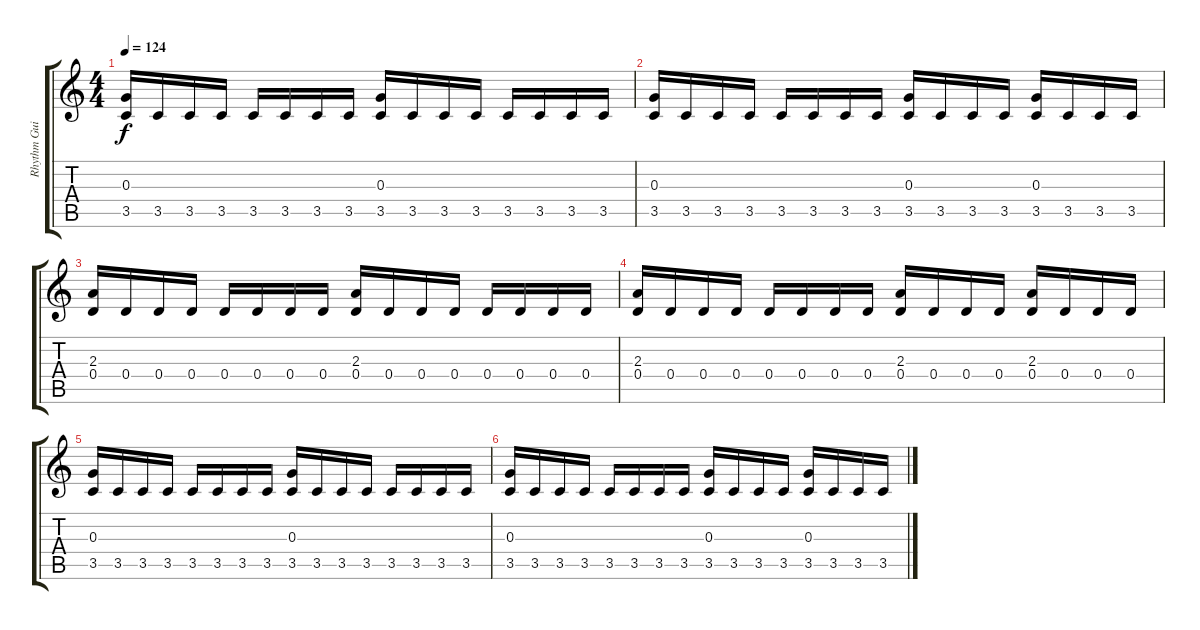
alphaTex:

\track ("Rhythm Guitar" "Rhythm Gui") {instrument distortionguitar}
\staff {score tabs}
\tuning (E4 B3 G3 D3 A2 E2) {hide}
\ts (4 4)
\tempo 124
\clef g2
\ks c
(0.3 3.5).16{dy f} 3.5.16 3.5.16 3.5.16 3.5.16 3.5.16 3.5.16 3.5.16 (0.3 3.5).16 3.5.16 3.5.16 3.5.16 3.5.16 3.5.16 3.5.16 3.5.16 |
(0.3 3.5).16 3.5.16 3.5.16 3.5.16 3.5.16 3.5.16 3.5.16 3.5.16 (0.3 3.5).16 3.5.16 3.5.16 3.5.16 (0.3 3.5).16 3.5.16 3.5.16 3.5.16 |
(2.3 0.4).16 0.4.16 0.4.16 0.4.16 0.4.16 0.4.16 0.4.16 0.4.16 (2.3 0.4).16 0.4.16 0.4.16 0.4.16 0.4.16 0.4.16 0.4.16 0.4.16 |
(2.3 0.4).16 0.4.16 0.4.16 0.4.16 0.4.16 0.4.16 0.4.16 0.4.16 (2.3 0.4).16 0.4.16 0.4.16 0.4.16 (2.3 0.4).16 0.4.16 0.4.16 0.4.16 |
(0.3 3.5).16 3.5.16 3.5.16 3.5.16 3.5.16 3.5.16 3.5.16 3.5.16 (0.3 3.5).16 3.5.16 3.5.16 3.5.16 3.5.16 3.5.16 3.5.16 3.5.16 |
(0.3 3.5).16 3.5.16 3.5.16 3.5.16 3.5.16 3.5.16 3.5.16 3.5.16 (0.3 3.5).16 3.5.16 3.5.16 3.5.16 (0.3 3.5).16 3.5.16 3.5.16 3.5.16
